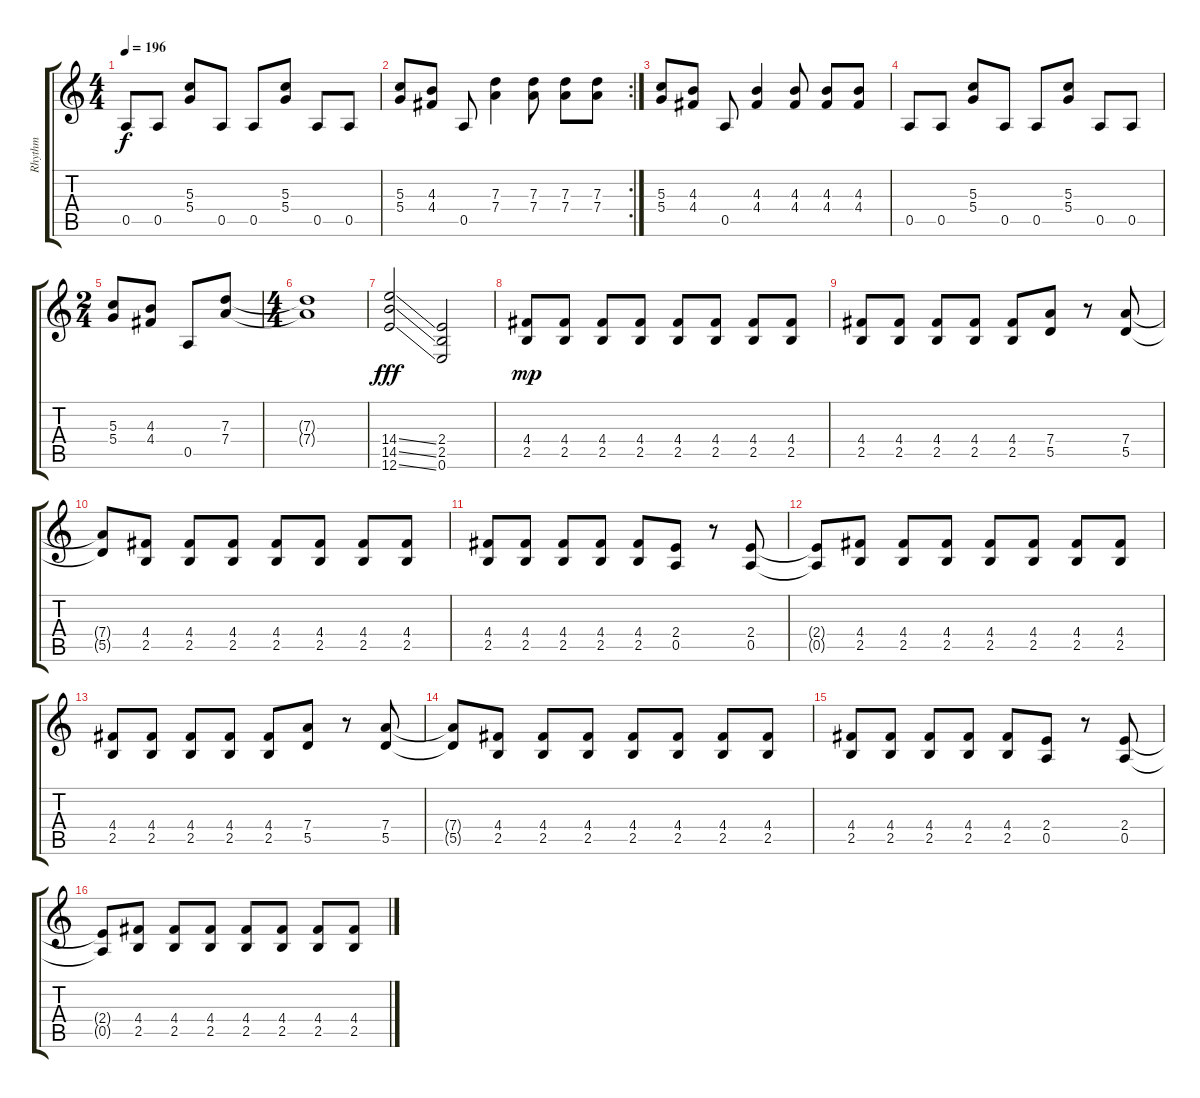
\track ("Rhythm" "Rhythm") {instrument distortionguitar}
\staff {score tabs}
\tuning (E4 B3 G3 D3 A2 E2) {hide}
\ts (4 4)
\tempo 196
\clef g2
\ks c
0.5.8{dy f} 0.5.8 (5.3 5.4).8 0.5.8 0.5.8 (5.3 5.4).8 0.5.8 0.5.8 |
\rc 2
(5.3 5.4).8 (4.3 4.4).8 0.5.8 (7.3 7.4).4 (7.3 7.4).8 (7.3 7.4).8 (7.3 7.4).8 |
(5.3 5.4).8 (4.3 4.4).8 0.5.8 (4.3 4.4).4 (4.3 4.4).8 (4.3 4.4).8 (4.3 4.4).8 |
0.5.8 0.5.8 (5.3 5.4).8 0.5.8 0.5.8 (5.3 5.4).8 0.5.8 0.5.8 |
\ts (2 4)
(5.3 5.4).8 (4.3 4.4).8 0.5.8 (7.3 7.4).8 |
\ts (4 4)
(7.3{t} 7.4{t}).1 |
(14.4{ss} 14.5{ss} 12.6{ss}).2{dy fff volume 16 instrument guitarfretnoise} (2.4 2.5 0.6).2 |
(4.4 2.5).8{dy mp volume 13 instrument distortionguitar} (4.4 2.5).8 (4.4 2.5).8 (4.4 2.5).8 (4.4 2.5).8 (4.4 2.5).8 (4.4 2.5).8 (4.4 2.5).8 |
(4.4 2.5).8 (4.4 2.5).8 (4.4 2.5).8 (4.4 2.5).8 (4.4 2.5).8 (7.4 5.5).8 r.8 (7.4 5.5).8 |
(7.4{t} 5.5{t}).8 (4.4 2.5).8 (4.4 2.5).8 (4.4 2.5).8 (4.4 2.5).8 (4.4 2.5).8 (4.4 2.5).8 (4.4 2.5).8 |
(4.4 2.5).8 (4.4 2.5).8 (4.4 2.5).8 (4.4 2.5).8 (4.4 2.5).8 (2.4 0.5).8 r.8 (2.4 0.5).8 |
(2.4{t} 0.5{t}).8 (4.4 2.5).8 (4.4 2.5).8 (4.4 2.5).8 (4.4 2.5).8 (4.4 2.5).8 (4.4 2.5).8 (4.4 2.5).8 |
(4.4 2.5).8 (4.4 2.5).8 (4.4 2.5).8 (4.4 2.5).8 (4.4 2.5).8 (7.4 5.5).8 r.8 (7.4 5.5).8 |
(7.4{t} 5.5{t}).8 (4.4 2.5).8 (4.4 2.5).8 (4.4 2.5).8 (4.4 2.5).8 (4.4 2.5).8 (4.4 2.5).8 (4.4 2.5).8 |
(4.4 2.5).8 (4.4 2.5).8 (4.4 2.5).8 (4.4 2.5).8 (4.4 2.5).8 (2.4 0.5).8 r.8 (2.4 0.5).8 |
(2.4{t} 0.5{t}).8 (4.4 2.5).8 (4.4 2.5).8 (4.4 2.5).8 (4.4 2.5).8 (4.4 2.5).8 (4.4 2.5).8 (4.4 2.5).8
